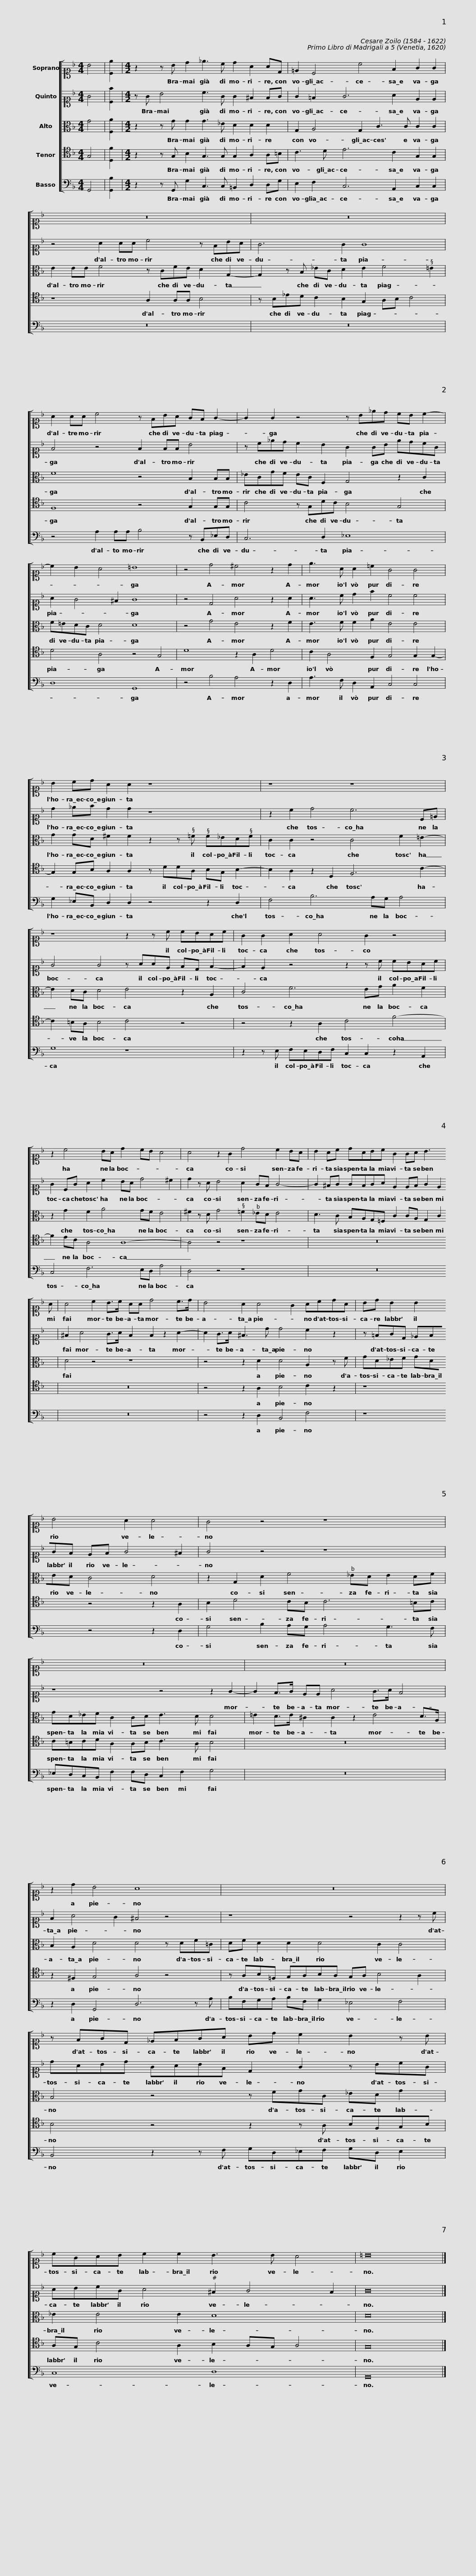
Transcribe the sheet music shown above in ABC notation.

X:1
%%score [ 1 2 3 4 5 ]
L:1/8
M:4/4
I:linebreak $
K:F
V:1 alto1
V:2 alto1
V:3 alto
V:4 tenor transpose=-12
V:5 bass
V:1
 B4 | [Ce]2 |[M:4/2] z2 z B d2 _e3 c d2 A2 AD | =E2 C4 c4 F2 G2 G2 |$ z16 | %5
 z16 |$ A2 AA c4 z FBA GF G2- |$ G2 G2 z4 z B_ed cB c2- | c2 B2 A4 =B8 | z4 d4 ^c4 z2 d2 | %10
 e3 A A2 =c2 G4 G4 |$ B2 cd A2 A2 z8 | z8 z8 | z8 z2 z c cBAc |$ G2 G2 A2 A4 G2 z4 | %15
 z2 c4 BA d2 cB A4 | A4 z2 G2 d4 c2 BA |$ B2 Ac dABc G2 GA B3 A | A4 c2 B>c AA d4 c>d | B4 A2 A4 G2 AcdA |$ %20
 Bd B2 B2 B4 A2 A4 | G4 z4 z8 | z16 |$ z16 | z2 d2 B4 A8 | %25
 z16 |$ z FGD _EFGA Bd c2 B2 z B | cGAB c2 c2 B3 B A4 | =B16 |] %29
V:2
 G4 | [Cf]2 |[M:4/2] z G B4 c3 G G2 ^F2 FG | G2 =F2 G6 A2 E2 E2 |$ z4 A2 AA c4 z FBA | %5
 G6 G2 G8 |$ F4 z4 F2 FF B4 |$ z c_ed c2 B2 G2 GB edcG | A2 G4 ^F2 G8 | z4 D4 A4 z2 A2 | %10
 A3 c d2 f2 c4 c4 |$ d2 _ef d2 d2 z8 | z2 c2 d4 c6 C=E | G4 G4 z AAE FD F2- |$ F2 E2 z4 z2 z c cBAc | %15
 G2 CG A2 c2 BA d4 ^c2 | d2 z A B4 A2 GF G4- |$ G2 ^FG GFGA E2 EF G2 E2 | ^F2 A4 G>A F2 F2 z2 A2- | A2 G>A ^F3 d d4 c2 z2 |$ %20
 z =FGD _EFGF EF G4 ^F2 | G4 z4 z8 | z8 z4 z2 G2- |$ G2 F>G EE A4 G>A F4 | F2 A4 G2 ^F4 z4 | %25
 z8 z4 z2 z c |$ dABd GABF D2 G2 z BcG | ABcG A4 ^F2 G4 F2 | G16 |] %29
V:3
 G4 | [F,A]2 |[M:4/2] z2 z G G2 G3 _E D2 D2 D2 | G,2 A,4 G,2 C3 C C2 C2 |$ E2 EE F4 z CFE D2 G,2- | %5
 G,2 z B, _EC D2 E2 F4 =E2 |$ F8 z4 B,2 B,B, |$ _ECGF EC F,2 G,4 z2 C2 | F=EDC D4 D8 | z4 G4 E4 z2 F2 | %10
 E3 F F2 A2 E4 E4 |$ G2 GD ^F2 F2 z2 z =F F_EDF | C2 C2 z4 C4 F2 =E2- | E2 DC D4 E4 z2 A,2 |$ C4 F6 EG A2 F2 | %15
 z2 G2 F2 A4 GF E4 | ^F2 z D G4 =F2 _ED E4 |$ D3 C B,A,G,=F, C2 CA, G,2 C2 | D4 z4 z8 | z4 z2 D2 D4 A,2 z F |$ %20
 GD_EF GDED C4 D4 | z2 G,2 D2 F4 _ED E2 DF | GD_EF C2 CD E3 D D4 |$ =E2 D>E ^C2 C2 z2 E4 D>A, | B,2 A,2 D4 D4 z DF=C | %25
 DF D2 D2 D4 C2 C4 |$ B,4 z4 z FGC _ED G2 | _E2 E4 E2 D8 | D16 |] %29
V:4
 G,4 | [D,F]2 |[M:4/2] z2 z G, B,2 G,3 G, G,2 A,2 A,=B, | C3 D E6 C2 G,2 G,2 |$ z8 A,2 A,A, B,4 | %5
 z B,_ED C2 B,2 G,2 A,B, C4 |$ F,8 z4 G,2 G,G, |$ C4 z G,DC B,4 G,4 | D4 A,4 z4 G,4 | D8 z2 A,2 D4 | %10
 C2 A,4 F,2 G,4 G,2 G,2- |$ G,2 G,B, A,2 A,2 z DDA, B,G, B,2- | B,2 A,2 z2 D,2 F,6 C2- | C2 =B,A, B,4 C4 z4 |$ z4 z2 A,2 C4 F4- | %15
 F2 EC A,4 A,8- | A,4 z4 z8 |$ z16 | z16 | z4 z2 A,2 B,4 C2 z2 |$ %20
 z8 z4 z2 A,2 | B,2 D4 CB, C6 =B,C | C=B,CD A,2 A,B, C3 A, B,4 |$ z16 | z2 ^F,2 G,4 A,4 z4 | %25
 z A,B,=F, G,A,B,A, G,A, B,4 A,2 |$ B,4 z4 z2 z A, B,F,G,B, | A,G, C4 A,2 B,2 A,G, A,4 | G,16 |] %29
V:5
 G,,4 | [G,,B,]2 |[M:4/2] z2 z G,, G,2 C,3 C, =B,,2 D,2 D,G, | E,2 F,2 C,6 A,,2 C,2 C,2 |$ z16 | %5
 z16 |$ z4 A,2 A,A, B,4 z B,,_E,D, |$ C,6 D,2 _E,8 | D,8 G,,8 | z4 B,4 A,4 z2 D,2 | %10
 A,3 F, D,2 A,,2 C,4 C,4 |$ G,2 _E,B,, D,2 D,2 z4 z2 D,2 | F,4 B,6 A,G, A,4 | G,8 z8 |$ z2 z E, F,E,D,F, C,2 C,2 z2 A,,2 | %15
 C,4 F,6 E,D, A,4 | D,4 z4 z8 |$ z16 | z16 | z4 z2 D,2 B,,4 F,4 |$ %20
 z8 z4 z2 D,2 | G,4 B,2 A,G, A,4 G,3 F, | _E,D,C,B,, F,2 F,D, C,2 F,2 G,4 |$ z16 | z2 D,2 G,,4 D,6 z A, | %25
 B,F,G,A, B,F, G,2 _E,4 F,4 |$ B,,4 z2 z F, G,D,_E,F, G,D, E,2 | C,8 D,8 | G,,16 |] %29
